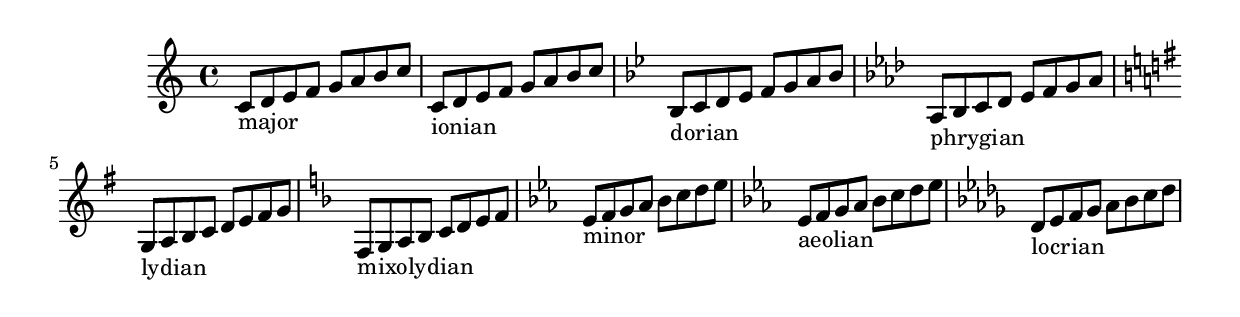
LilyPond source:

\version "2.1.22"
\header {
  texidoc = "

Show different greek scales. All these scales are in the key of C
(major, ionian, phrygian, etc.)

"
}

\score  { \notes {

\key c \major c'8 -"major" d'8 e'8 f'8 g'8 a'8 b'8 c''8

\key c \ionian c'8 -"ionian" d'8 e'8 f'8 g'8 a'8 b'8 c''8

\transpose d c { \key d \dorian c'8 -"dorian" d'8 e'8 f'8 g'8 a'8 b'8 c''8 }

\transpose e c { \key e \phrygian c'8 -"phrygian" d'8 e'8 f'8 g'8 a'8 b'8 c''8 }

\transpose f c { \key f \lydian c'8 -"lydian" d'8 e'8 f'8 g'8 a'8 b'8 c''8 }

\transpose g c  { \key g \mixolydian c'8 -"mixolydian" d'8 e'8 f'8 g'8 a'8 b'8 c''8 }

\transpose a c' { \key a \minor c'8 -"minor" d'8 e'8 f'8 g'8 a'8 b'8 c''8 }

\transpose a c' { \key a \aeolian c'8 -"aeolian" d'8 e'8 f'8 g'8 a'8 b'8 c''8 }

\transpose b c' { \key b \locrian c'8 -"locrian" d'8 e'8 f'8 g'8 a'8 b'8 c''8 }

}
	  
	\paper { }
	\midi {}
}

